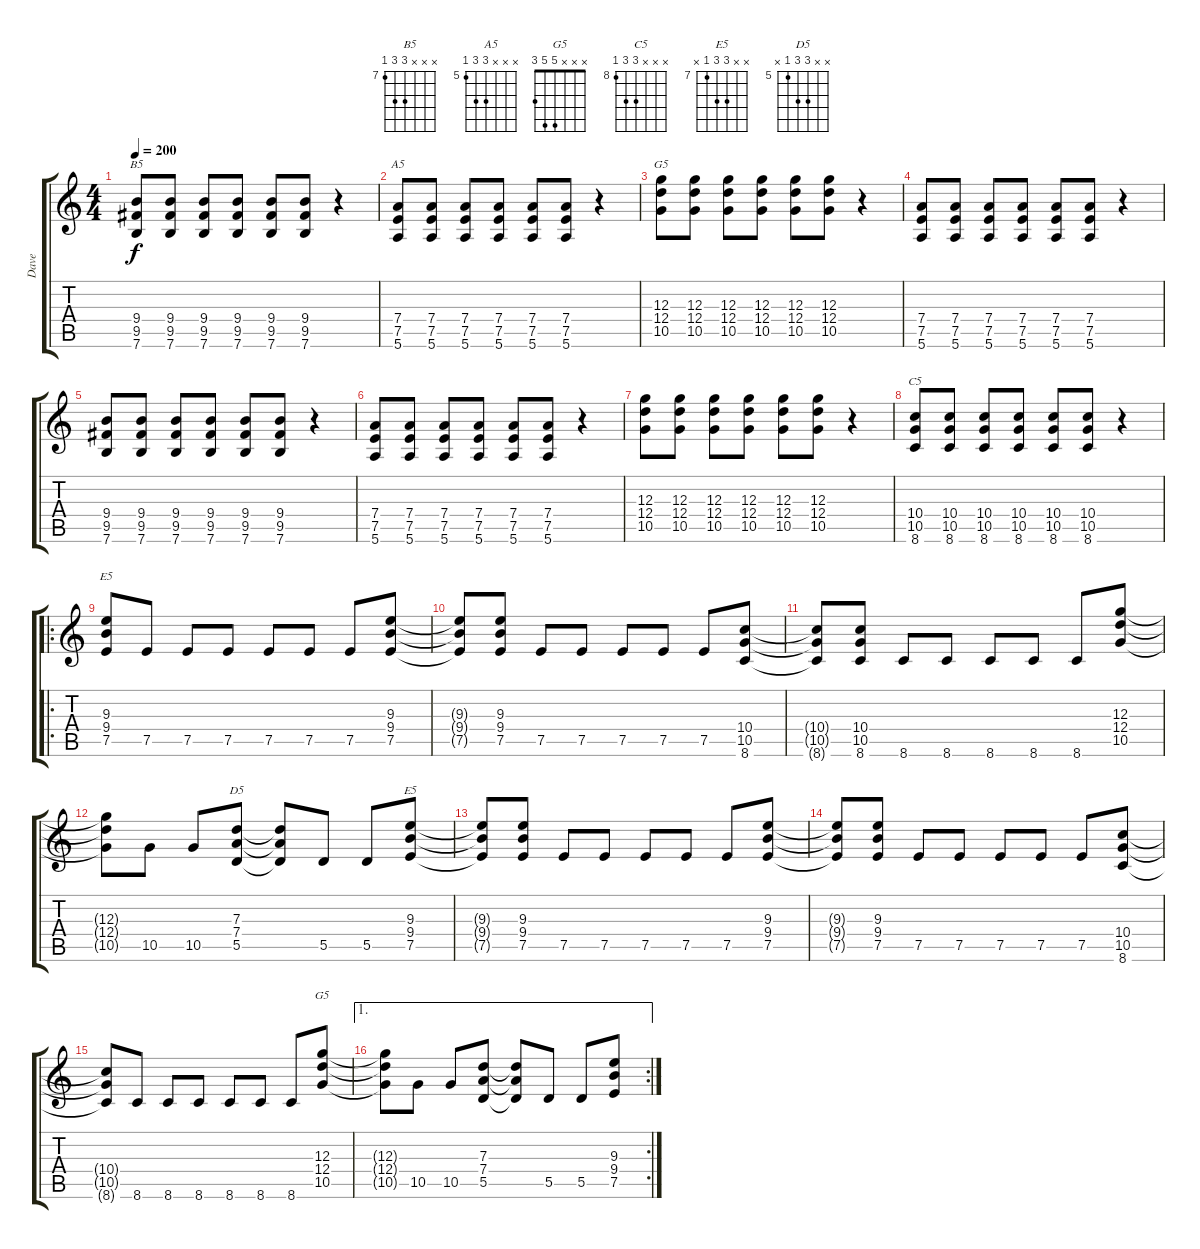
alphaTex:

\track ("Dave" "Dave") {instrument distortionguitar}
\staff {score tabs}
\tuning (E4 B3 G3 D3 A2 E2) {hide}
\chord ("B5" x x x 9 9 7) {firstfret 7}
\chord ("A5" x x x 7 7 5) {firstfret 5}
\chord ("G5" x x 12 12 10 x) {firstfret 10}
\chord ("C5" x x x 10 10 8) {firstfret 8}
\chord ("E5" x x x 2 2 0)
\chord ("D5" x x 7 7 5 x) {firstfret 5}
\chord ("E5" x x 9 9 7 x) {firstfret 7}
\chord ("G5" x x x 5 5 3)
\ts (4 4)
\tempo 200
\clef g2
\ks c
(9.4 9.5 7.6).8{ch "B5" dy f} (9.4 9.5 7.6).8 (9.4 9.5 7.6).8 (9.4 9.5 7.6).8 (9.4 9.5 7.6).8 (9.4 9.5 7.6).8 r.4 |
(7.4 7.5 5.6).8{ch "A5"} (7.4 7.5 5.6).8 (7.4 7.5 5.6).8 (7.4 7.5 5.6).8 (7.4 7.5 5.6).8 (7.4 7.5 5.6).8 r.4 |
(12.3 12.4 10.5).8{ch "G5"} (12.3 12.4 10.5).8 (12.3 12.4 10.5).8 (12.3 12.4 10.5).8 (12.3 12.4 10.5).8 (12.3 12.4 10.5).8 r.4 |
(7.4 7.5 5.6).8 (7.4 7.5 5.6).8 (7.4 7.5 5.6).8 (7.4 7.5 5.6).8 (7.4 7.5 5.6).8 (7.4 7.5 5.6).8 r.4 |
(9.4 9.5 7.6).8 (9.4 9.5 7.6).8 (9.4 9.5 7.6).8 (9.4 9.5 7.6).8 (9.4 9.5 7.6).8 (9.4 9.5 7.6).8 r.4 |
(7.4 7.5 5.6).8 (7.4 7.5 5.6).8 (7.4 7.5 5.6).8 (7.4 7.5 5.6).8 (7.4 7.5 5.6).8 (7.4 7.5 5.6).8 r.4 |
(12.3 12.4 10.5).8 (12.3 12.4 10.5).8 (12.3 12.4 10.5).8 (12.3 12.4 10.5).8 (12.3 12.4 10.5).8 (12.3 12.4 10.5).8 r.4 |
(10.4 10.5 8.6).8{ch "C5"} (10.4 10.5 8.6).8 (10.4 10.5 8.6).8 (10.4 10.5 8.6).8 (10.4 10.5 8.6).8 (10.4 10.5 8.6).8 r.4 |
\ro
(9.3 9.4 7.5).8{ch "E5"} 7.5.8 7.5.8 7.5.8 7.5.8 7.5.8 7.5.8 (9.3 9.4 7.5).8 |
(9.3{t} 9.4{t} 7.5{t}).8 (9.3 9.4 7.5).8 7.5.8 7.5.8 7.5.8 7.5.8 7.5.8 (10.4 10.5 8.6).8 |
(10.4{t} 10.5{t} 8.6{t}).8 (10.4 10.5 8.6).8 8.6.8 8.6.8 8.6.8 8.6.8 8.6.8 (12.3 12.4 10.5).8 |
(12.3{t} 12.4{t} 10.5{t}).8 10.5.8 10.5.8 (7.3 7.4 5.5).8{ch "D5"} (7.3{t} 7.4{t} 5.5{t}).8 5.5.8 5.5.8 (9.3 9.4 7.5).8{ch "E5"} |
(9.3{t} 9.4{t} 7.5{t}).8 (9.3 9.4 7.5).8 7.5.8 7.5.8 7.5.8 7.5.8 7.5.8 (9.3 9.4 7.5).8 |
(9.3{t} 9.4{t} 7.5{t}).8 (9.3 9.4 7.5).8 7.5.8 7.5.8 7.5.8 7.5.8 7.5.8 (10.4 10.5 8.6).8 |
(10.4{t} 10.5{t} 8.6{t}).8 8.6.8 8.6.8 8.6.8 8.6.8 8.6.8 8.6.8 (12.3 12.4 10.5).8{ch "G5"} |
\ae 1
\rc 2
(12.3{t} 12.4{t} 10.5{t}).8 10.5.8 10.5.8 (7.3 7.4 5.5).8 (7.3{t} 7.4{t} 5.5{t}).8 5.5.8 5.5.8 (9.3 9.4 7.5).8
